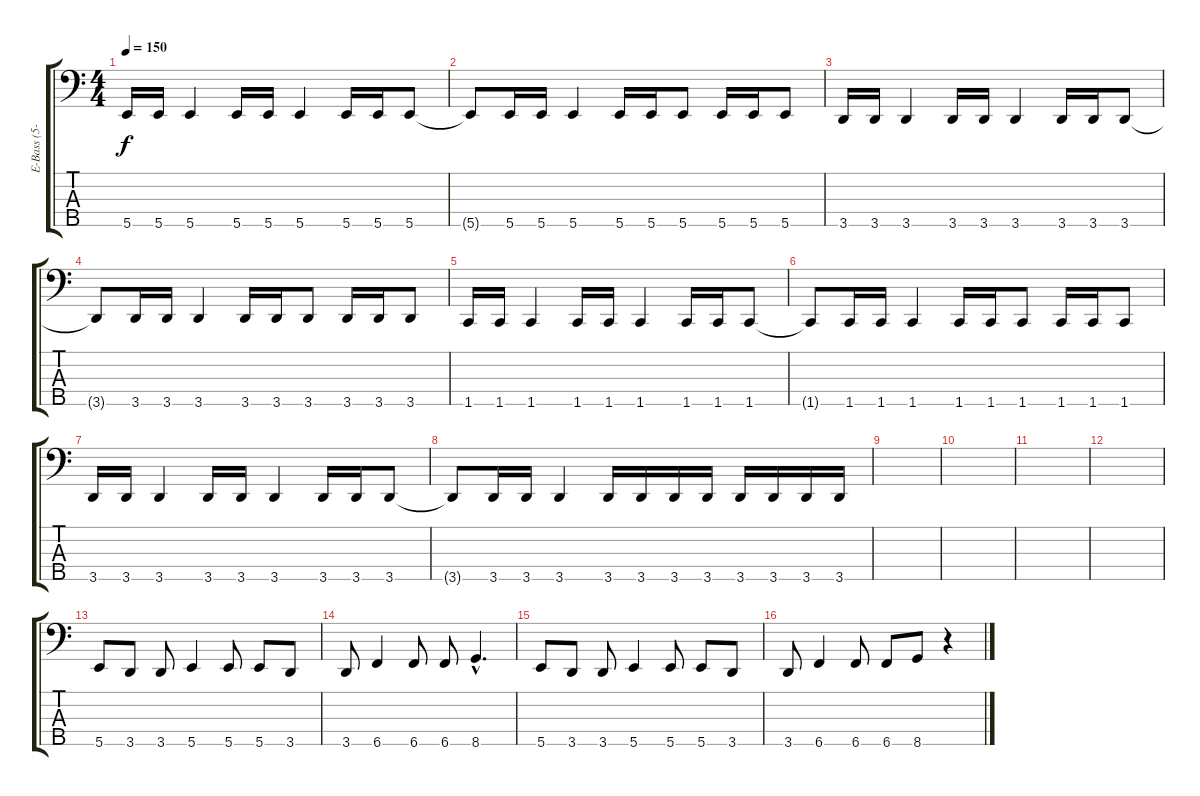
\track ("E-Bass (5-String)" "E-Bass (5-") {instrument electricbasspick}
\staff {score tabs}
\tuning (G2 D2 A1 E1 B0) {hide}
\ts (4 4)
\tempo 150
\clef f4
\ks c
5.5.16{dy f} 5.5.16 5.5.4 5.5.16 5.5.16 5.5.4 5.5.16 5.5.16 5.5.8 |
5.5{t}.8 5.5.16 5.5.16 5.5.4 5.5.16 5.5.16 5.5.8 5.5.16 5.5.16 5.5.8 |
3.5.16 3.5.16 3.5.4 3.5.16 3.5.16 3.5.4 3.5.16 3.5.16 3.5.8 |
3.5{t}.8 3.5.16 3.5.16 3.5.4 3.5.16 3.5.16 3.5.8 3.5.16 3.5.16 3.5.8 |
1.5.16 1.5.16 1.5.4 1.5.16 1.5.16 1.5.4 1.5.16 1.5.16 1.5.8 |
1.5{t}.8 1.5.16 1.5.16 1.5.4 1.5.16 1.5.16 1.5.8 1.5.16 1.5.16 1.5.8 |
3.5.16 3.5.16 3.5.4 3.5.16 3.5.16 3.5.4 3.5.16 3.5.16 3.5.8 |
3.5{t}.8 3.5.16 3.5.16 3.5.4 3.5.16 3.5.16 3.5.16 3.5.16 3.5.16 3.5.16 3.5.16 3.5.16 |
|
|
|
|
5.5.8{volume 10 instrument slapbass1} 3.5.8 3.5.8 5.5.4 5.5.8 5.5.8 3.5.8 |
3.5.8 6.5.4 6.5.8 6.5.8 8.5{hac}.4{d} |
5.5.8 3.5.8 3.5.8 5.5.4 5.5.8 5.5.8 3.5.8 |
3.5.8 6.5.4 6.5.8 6.5.8 8.5.8 r.4
